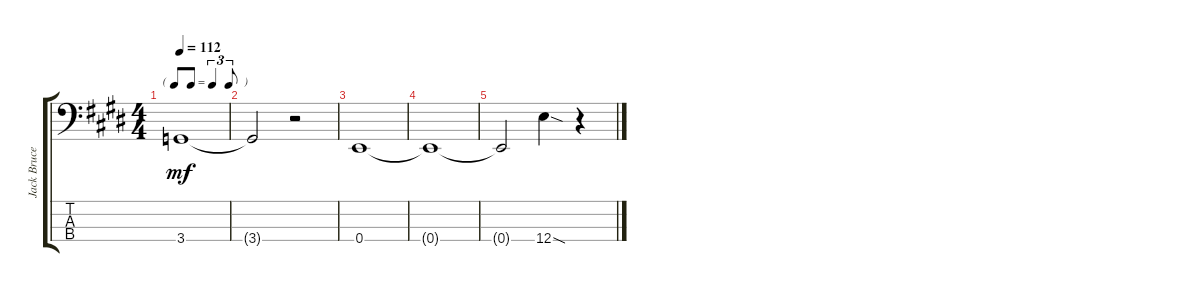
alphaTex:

\track ("Jack Bruce - Bass" "Jack Bruce") {instrument electricbassfinger}
\staff {score tabs}
\tuning (G2 D2 A1 E1) {hide}
\ts (4 4)
\tf triplet8th
\tempo 112
\clef f4
\ks e
3.4{t}.1{dy mf} |
3.4{t}.2 r.2 |
0.4.1 |
0.4{t}.1 |
0.4{t}.2 12.4{sod}.4 r.4
